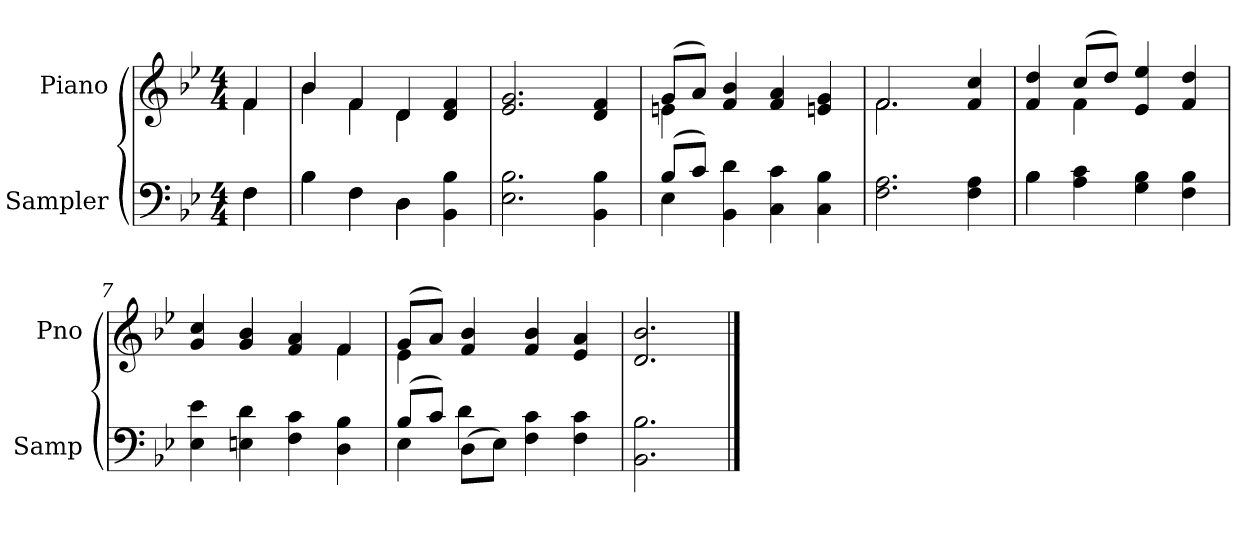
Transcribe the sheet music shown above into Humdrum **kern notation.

**kern	**kern
*part2	*part1
*staff2	*staff1
*I"Sampler	*I"Piano
*I'Samp	*I'Pno
*clefF4	*clefG2
*k[b-e-]	*k[b-e-]
*B-:	*B-:
*M4/4	*M4/4
=1	=1
*^	*^
4F\	4F	4f/	4f
=2	=2	=2	=2
4B-\	4B-	4b-/	4b-
4F\	4F	4f/	4f
4D\	4D	4d/	4d
4BB- 4B-	4ryy	4d 4f	4ryy
*v	*v	*	*
*	*v	*v
=3	=3
2.E- 2.B-	2.e- 2.g
4BB- 4B-	4d 4f
=4	=4
*^	*^
(8B-/L	4E-	(8g/L	4e
8c/J)	.	8a/J)	.
4BB- 4d	2.ryy	4f 4b-	2.ryy
4C 4c	.	4f 4a	.
4C 4B-	.	4en 4g	.
*v	*v	*	*
=5	=5	=5
2.F 2.A	2.f/	2.f
4F 4A	4f 4cc	4ryy
=6	=6	=6
*^	*	*
4B-\	4B-	4f 4dd	4ryy
4A 4c	2.ryy	(8cc/L	4f
.	.	8dd/J)	.
4G 4B-	.	4e- 4ee-	2ryy
4F 4B-	.	4f 4dd	.
*v	*v	*	*
=7	=7	=7
4E- 4e-	4g 4cc	2.ryy
4En 4d	4g 4b-	.
4F 4c	4f 4a	.
4D 4B-	4f/	4f
=8	=8	=8
*^	*	*
(8B-/L	4E-	(8g/L	4e-
8c/J)	.	8a/J)	.
(8D\L	4d	4f 4b-	2.ryy
8E-\J)	.	.	.
4F 4c	2ryy	4f 4b-	.
4F 4c	.	4e- 4a	.
*v	*v	*	*
*	*v	*v
=9	=9
2.BB- 2.B-	2.d 2.b-
==	==
*-	*-
